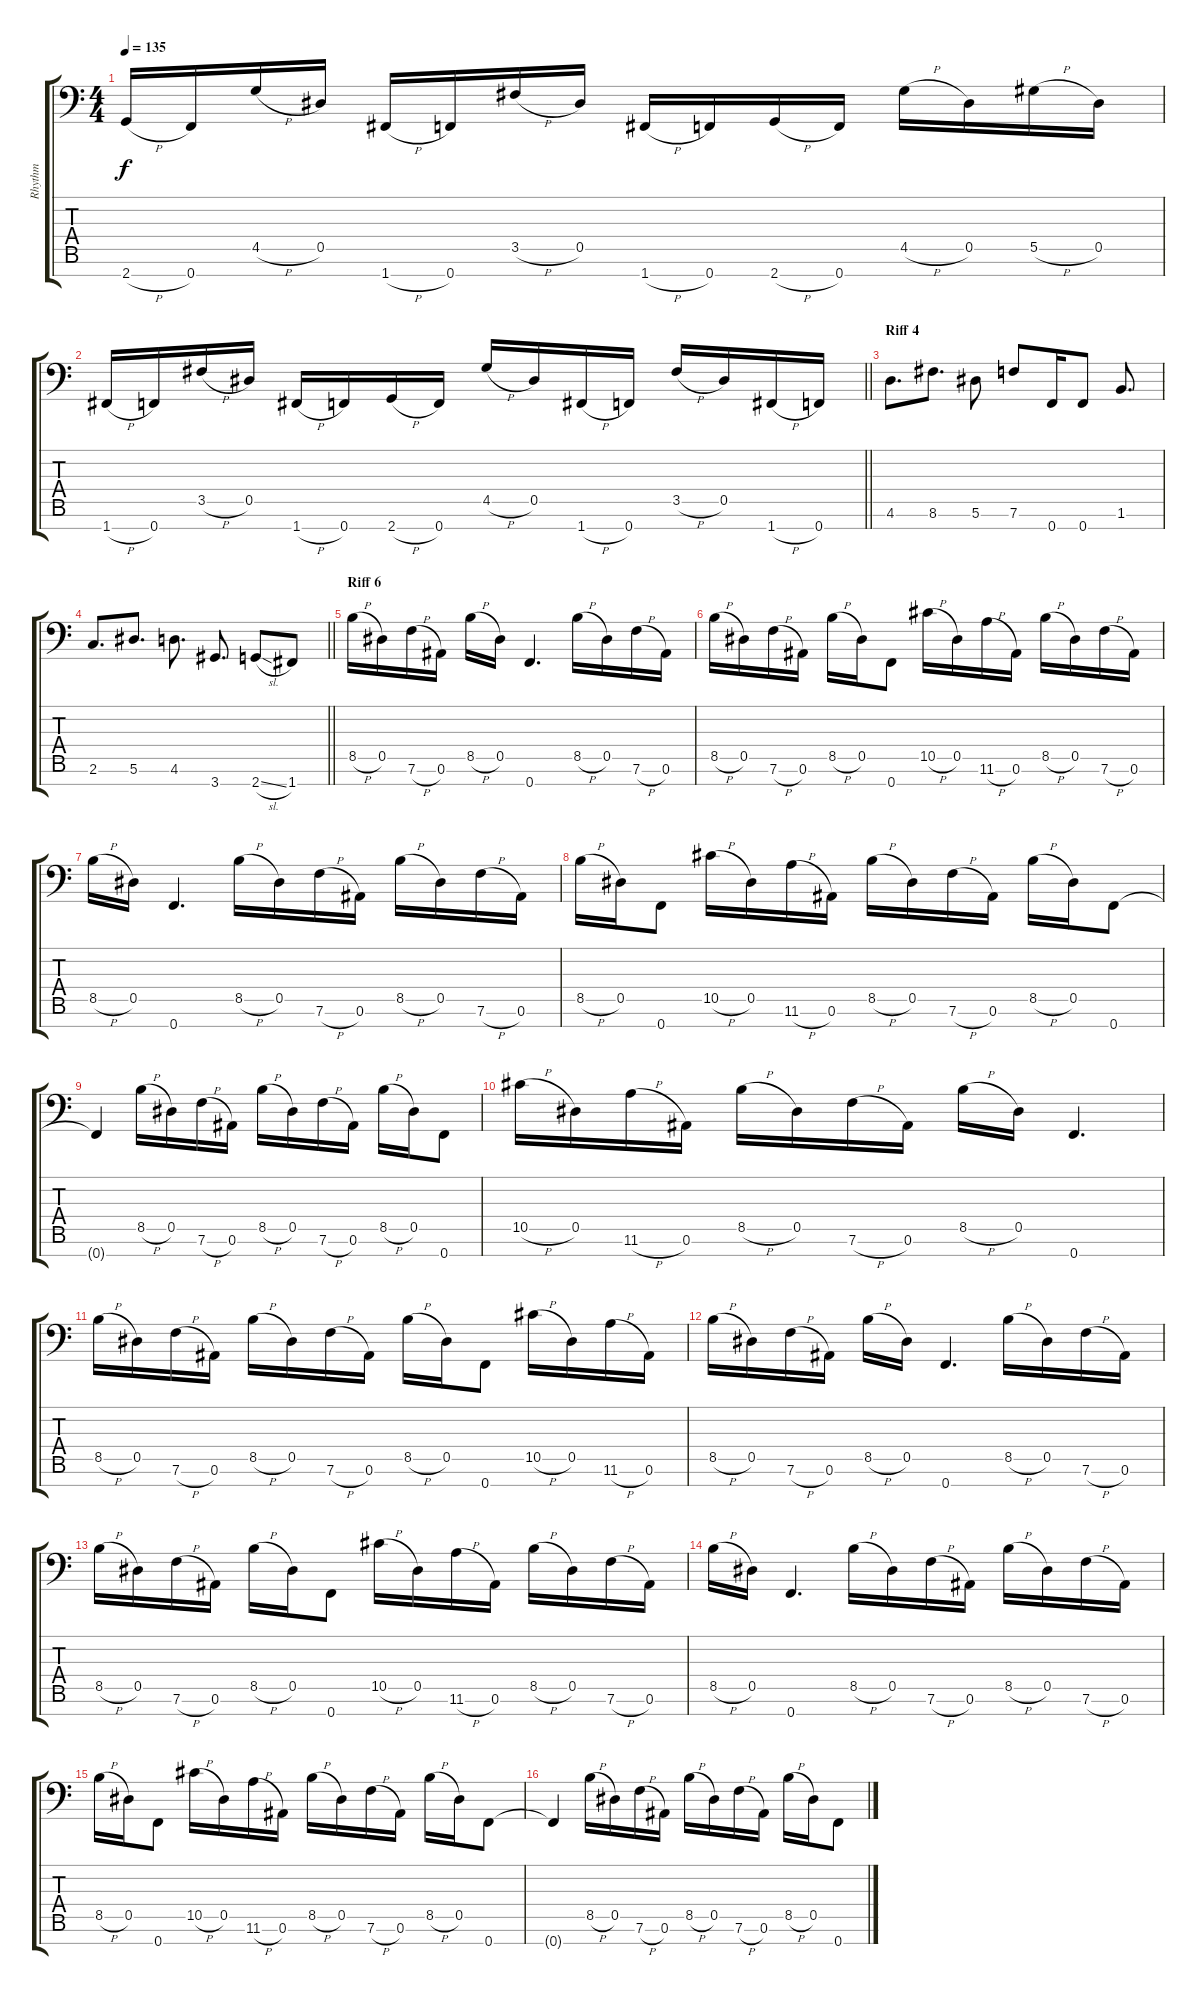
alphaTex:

\track ("Rhythm" "Rhythm") {instrument distortionguitar}
\staff {score tabs}
\tuning (Bb3 F3 Db3 Ab2 Eb2 Bb1 F1) {hide}
\ts (4 4)
\tempo 135
\clef f4
\ks c
2.7{h}.16{dy f} 0.7.16 4.5{h}.16 0.5.16 1.7{h}.16 0.7.16 3.5{h}.16 0.5.16 1.7{h}.16 0.7.16 2.7{h}.16 0.7.16 4.5{h}.16 0.5.16 5.5{h}.16 0.5.16 |
\barLineRight lightlight
1.7{h}.16 0.7.16 3.5{h}.16 0.5.16 1.7{h}.16 0.7.16 2.7{h}.16 0.7.16 4.5{h}.16 0.5.16 1.7{h}.16 0.7.16 3.5{h}.16 0.5.16 1.7{h}.16 0.7.16 |
\section ("" "Riff 4")
4.6.8{d} 8.6.8{d} 5.6.8 7.6.8 0.7.16 0.7.8 1.6.8{d} |
\barLineRight lightlight
2.6.8{d} 5.6.8{d} 4.6.8{d} 3.7.8{d} 2.7{sl}.8 1.7.8 |
\section ("" "Riff 6")
8.5{h}.16 0.5.16 7.6{h}.16 0.6.16 8.5{h}.16 0.5.16 0.7.4{d} 8.5{h}.16 0.5.16 7.6{h}.16 0.6.16 |
8.5{h}.16 0.5.16 7.6{h}.16 0.6.16 8.5{h}.16 0.5.16 0.7.8 10.5{h}.16 0.5.16 11.6{h}.16 0.6.16 8.5{h}.16 0.5.16 7.6{h}.16 0.6.16 |
8.5{h}.16 0.5.16 0.7.4{d} 8.5{h}.16 0.5.16 7.6{h}.16 0.6.16 8.5{h}.16 0.5.16 7.6{h}.16 0.6.16 |
8.5{h}.16 0.5.16 0.7.8 10.5{h}.16 0.5.16 11.6{h}.16 0.6.16 8.5{h}.16 0.5.16 7.6{h}.16 0.6.16 8.5{h}.16 0.5.16 0.7.8 |
0.7{t}.4 8.5{h}.16 0.5.16 7.6{h}.16 0.6.16 8.5{h}.16 0.5.16 7.6{h}.16 0.6.16 8.5{h}.16 0.5.16 0.7.8 |
10.5{h}.16 0.5.16 11.6{h}.16 0.6.16 8.5{h}.16 0.5.16 7.6{h}.16 0.6.16 8.5{h}.16 0.5.16 0.7.4{d} |
8.5{h}.16 0.5.16 7.6{h}.16 0.6.16 8.5{h}.16 0.5.16 7.6{h}.16 0.6.16 8.5{h}.16 0.5.16 0.7.8 10.5{h}.16 0.5.16 11.6{h}.16 0.6.16 |
8.5{h}.16 0.5.16 7.6{h}.16 0.6.16 8.5{h}.16 0.5.16 0.7.4{d} 8.5{h}.16 0.5.16 7.6{h}.16 0.6.16 |
8.5{h}.16 0.5.16 7.6{h}.16 0.6.16 8.5{h}.16 0.5.16 0.7.8 10.5{h}.16 0.5.16 11.6{h}.16 0.6.16 8.5{h}.16 0.5.16 7.6{h}.16 0.6.16 |
8.5{h}.16 0.5.16 0.7.4{d} 8.5{h}.16 0.5.16 7.6{h}.16 0.6.16 8.5{h}.16 0.5.16 7.6{h}.16 0.6.16 |
8.5{h}.16 0.5.16 0.7.8 10.5{h}.16 0.5.16 11.6{h}.16 0.6.16 8.5{h}.16 0.5.16 7.6{h}.16 0.6.16 8.5{h}.16 0.5.16 0.7.8 |
0.7{t}.4 8.5{h}.16 0.5.16 7.6{h}.16 0.6.16 8.5{h}.16 0.5.16 7.6{h}.16 0.6.16 8.5{h}.16 0.5.16 0.7.8
